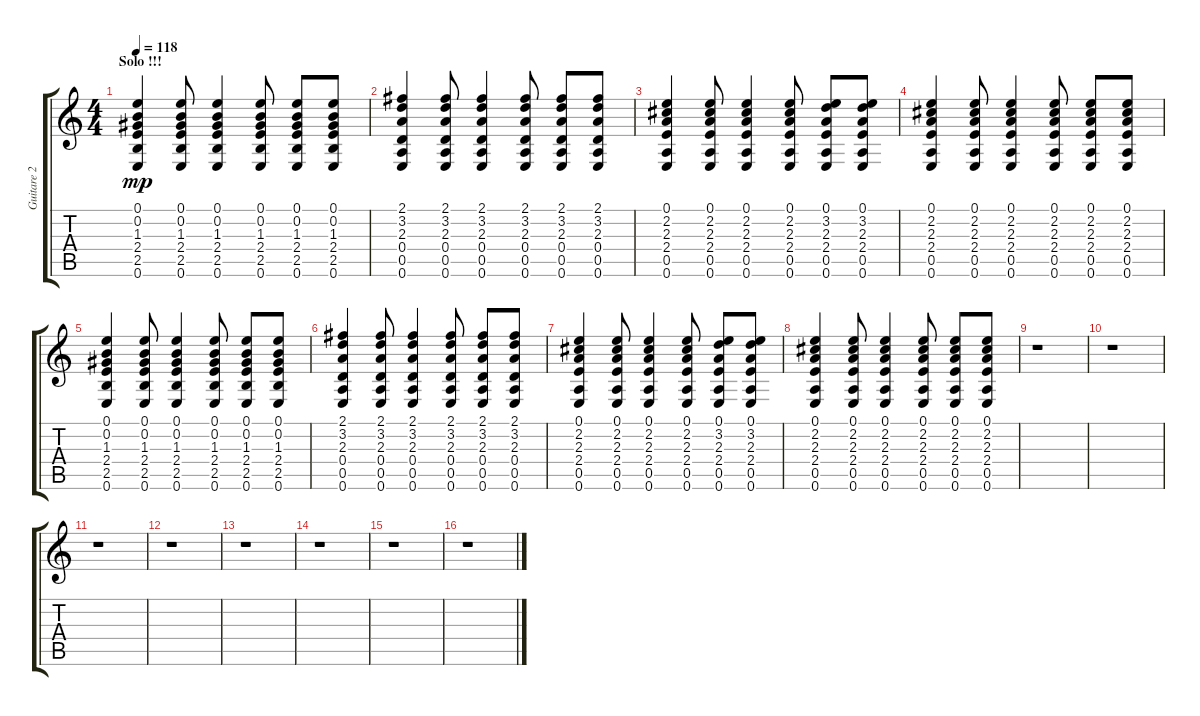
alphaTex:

\track ("Guitare 2" "Guitare 2") {instrument distortionguitar}
\staff {score tabs}
\tuning (E4 B3 G3 D3 A2 E2) {hide}
\ts (4 4)
\section ("" "Solo !!!")
\tempo 118
\clef g2
\ks c
(0.1 0.2 1.3 2.4 2.5 0.6).4{dy mp} (0.1 0.2 1.3 2.4 2.5 0.6).8 (0.1 0.2 1.3 2.4 2.5 0.6).4 (0.1 0.2 1.3 2.4 2.5 0.6).8 (0.1 0.2 1.3 2.4 2.5 0.6).8 (0.1 0.2 1.3 2.4 2.5 0.6).8 |
(2.1 3.2 2.3 0.4 0.5 0.6).4 (2.1 3.2 2.3 0.4 0.5 0.6).8 (2.1 3.2 2.3 0.4 0.5 0.6).4 (2.1 3.2 2.3 0.4 0.5 0.6).8 (2.1 3.2 2.3 0.4 0.5 0.6).8 (2.1 3.2 2.3 0.4 0.5 0.6).8 |
(0.1 2.2 2.3 2.4 0.5 0.6).4 (0.1 2.2 2.3 2.4 0.5 0.6).8 (0.1 2.2 2.3 2.4 0.5 0.6).4 (0.1 2.2 2.3 2.4 0.5 0.6).8 (0.1 3.2 2.3 2.4 0.5 0.6).8 (0.1 3.2 2.3 2.4 0.5 0.6).8 |
(0.1 2.2 2.3 2.4 0.5 0.6).4 (0.1 2.2 2.3 2.4 0.5 0.6).8 (0.1 2.2 2.3 2.4 0.5 0.6).4 (0.1 2.2 2.3 2.4 0.5 0.6).8 (0.1 2.2 2.3 2.4 0.5 0.6).8 (0.1 2.2 2.3 2.4 0.5 0.6).8 |
(0.1 0.2 1.3 2.4 2.5 0.6).4 (0.1 0.2 1.3 2.4 2.5 0.6).8 (0.1 0.2 1.3 2.4 2.5 0.6).4 (0.1 0.2 1.3 2.4 2.5 0.6).8 (0.1 0.2 1.3 2.4 2.5 0.6).8 (0.1 0.2 1.3 2.4 2.5 0.6).8 |
(2.1 3.2 2.3 0.4 0.5 0.6).4 (2.1 3.2 2.3 0.4 0.5 0.6).8 (2.1 3.2 2.3 0.4 0.5 0.6).4 (2.1 3.2 2.3 0.4 0.5 0.6).8 (2.1 3.2 2.3 0.4 0.5 0.6).8 (2.1 3.2 2.3 0.4 0.5 0.6).8 |
(0.1 2.2 2.3 2.4 0.5 0.6).4 (0.1 2.2 2.3 2.4 0.5 0.6).8 (0.1 2.2 2.3 2.4 0.5 0.6).4 (0.1 2.2 2.3 2.4 0.5 0.6).8 (0.1 3.2 2.3 2.4 0.5 0.6).8 (0.1 3.2 2.3 2.4 0.5 0.6).8 |
(0.1 2.2 2.3 2.4 0.5 0.6).4 (0.1 2.2 2.3 2.4 0.5 0.6).8 (0.1 2.2 2.3 2.4 0.5 0.6).4 (0.1 2.2 2.3 2.4 0.5 0.6).8 (0.1 2.2 2.3 2.4 0.5 0.6).8 (0.1 2.2 2.3 2.4 0.5 0.6).8 |
r.1 |
r.1 |
r.1 |
r.1 |
r.1 |
r.1 |
r.1 |
r.1
